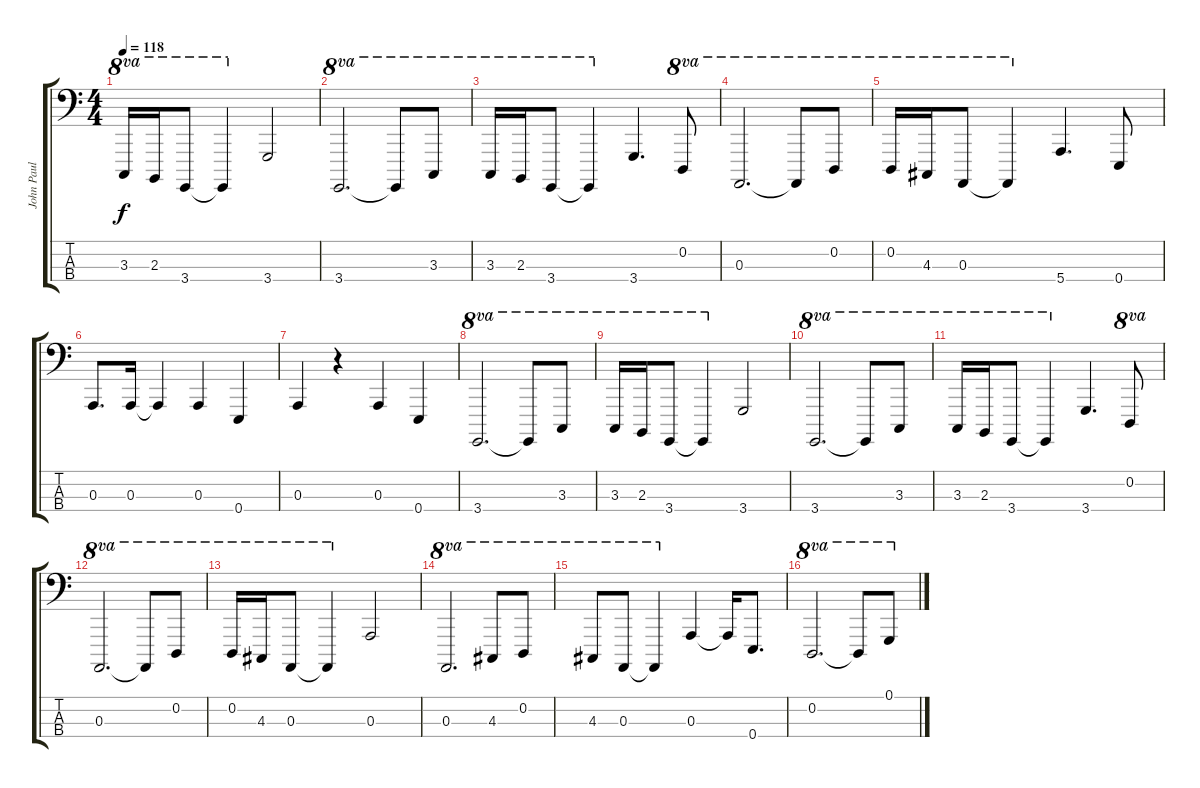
\track ("John Paul Jones (Orgão 5)" "John Paul ") {instrument percussiveorgan}
\staff {score tabs}
\tuning (G2 D2 A1 E1) {hide}
\ts (4 4)
\tempo 118
\clef f4
\ks c
3.3.16{ot 8va dy f} 2.3.16{ot 8va} 3.4.8{ot 8va} 3.4{t}.4{ot 8va} 3.4.2 |
3.4.2{d ot 8va} 3.4{t}.8{ot 8va} 3.3.8{ot 8va} |
3.3.16{ot 8va} 2.3.16{ot 8va} 3.4.8{ot 8va} 3.4{t}.4{ot 8va} 3.4.4{d} 0.2.8{ot 8va} |
0.3.2{d ot 8va} 0.3{t}.8{ot 8va} 0.2.8{ot 8va} |
0.2.16{ot 8va} 4.3.16{ot 8va} 0.3.8{ot 8va} 0.3{t}.4{ot 8va} 5.4.4{d} 0.4.8 |
0.3.8{d} 0.3.16 0.3{t}.4 0.3.4 0.4.4 |
0.3.4 r.4 0.3.4 0.4.4 |
3.4.2{d ot 8va} 3.4{t}.8{ot 8va} 3.3.8{ot 8va} |
3.3.16{ot 8va} 2.3.16{ot 8va} 3.4.8{ot 8va} 3.4{t}.4{ot 8va} 3.4.2 |
3.4.2{d ot 8va} 3.4{t}.8{ot 8va} 3.3.8{ot 8va} |
3.3.16{ot 8va} 2.3.16{ot 8va} 3.4.8{ot 8va} 3.4{t}.4{ot 8va} 3.4.4{d} 0.2.8{ot 8va} |
0.3.2{d ot 8va} 0.3{t}.8{ot 8va} 0.2.8{ot 8va} |
0.2.16{ot 8va} 4.3.16{ot 8va} 0.3.8{ot 8va} 0.3{t}.4{ot 8va} 0.3.2 |
0.3.2{d ot 8va} 4.3.8{ot 8va} 0.2.8{ot 8va} |
4.3.8{ot 8va} 0.3.8{ot 8va} 0.3{t}.4{ot 8va} 0.3.4 0.3{t}.16 0.4.8{d} |
0.2.2{d ot 8va} 0.2{t}.8{ot 8va} 0.1.8{ot 8va}
